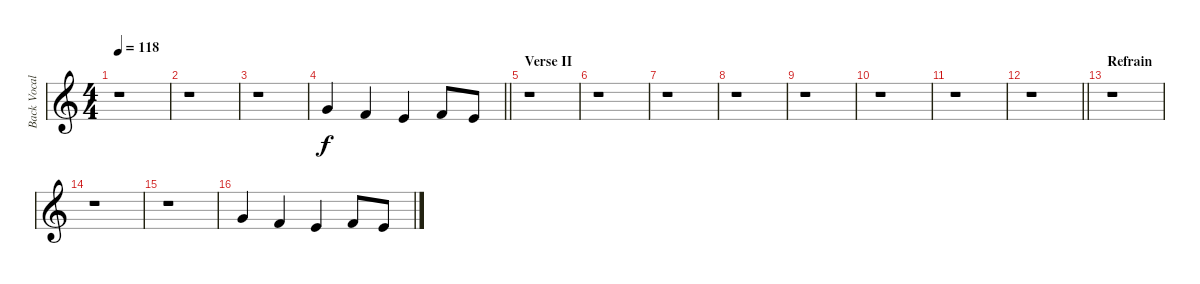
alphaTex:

\track ("Back Vocals" "Back Vocal") {instrument fx7echoes}
\staff {score}
\tuning (E4 B3 G3 D3 A2 E2) {hide}
\ts (4 4)
\tempo 118
\clef g2
\ks c
r.1{dy f} |
r.1 |
r.1 |
\barLineRight lightlight
3.1.4 1.1.4 0.1.4 1.1.8 0.1.8 |
\section ("" "Verse II")
r.1 |
r.1 |
r.1 |
r.1 |
r.1 |
r.1 |
r.1 |
\barLineRight lightlight
r.1 |
\section ("" "Refrain")
r.1 |
r.1 |
r.1 |
3.1.4{volume 11} 1.1.4 0.1.4 1.1.8 0.1.8
